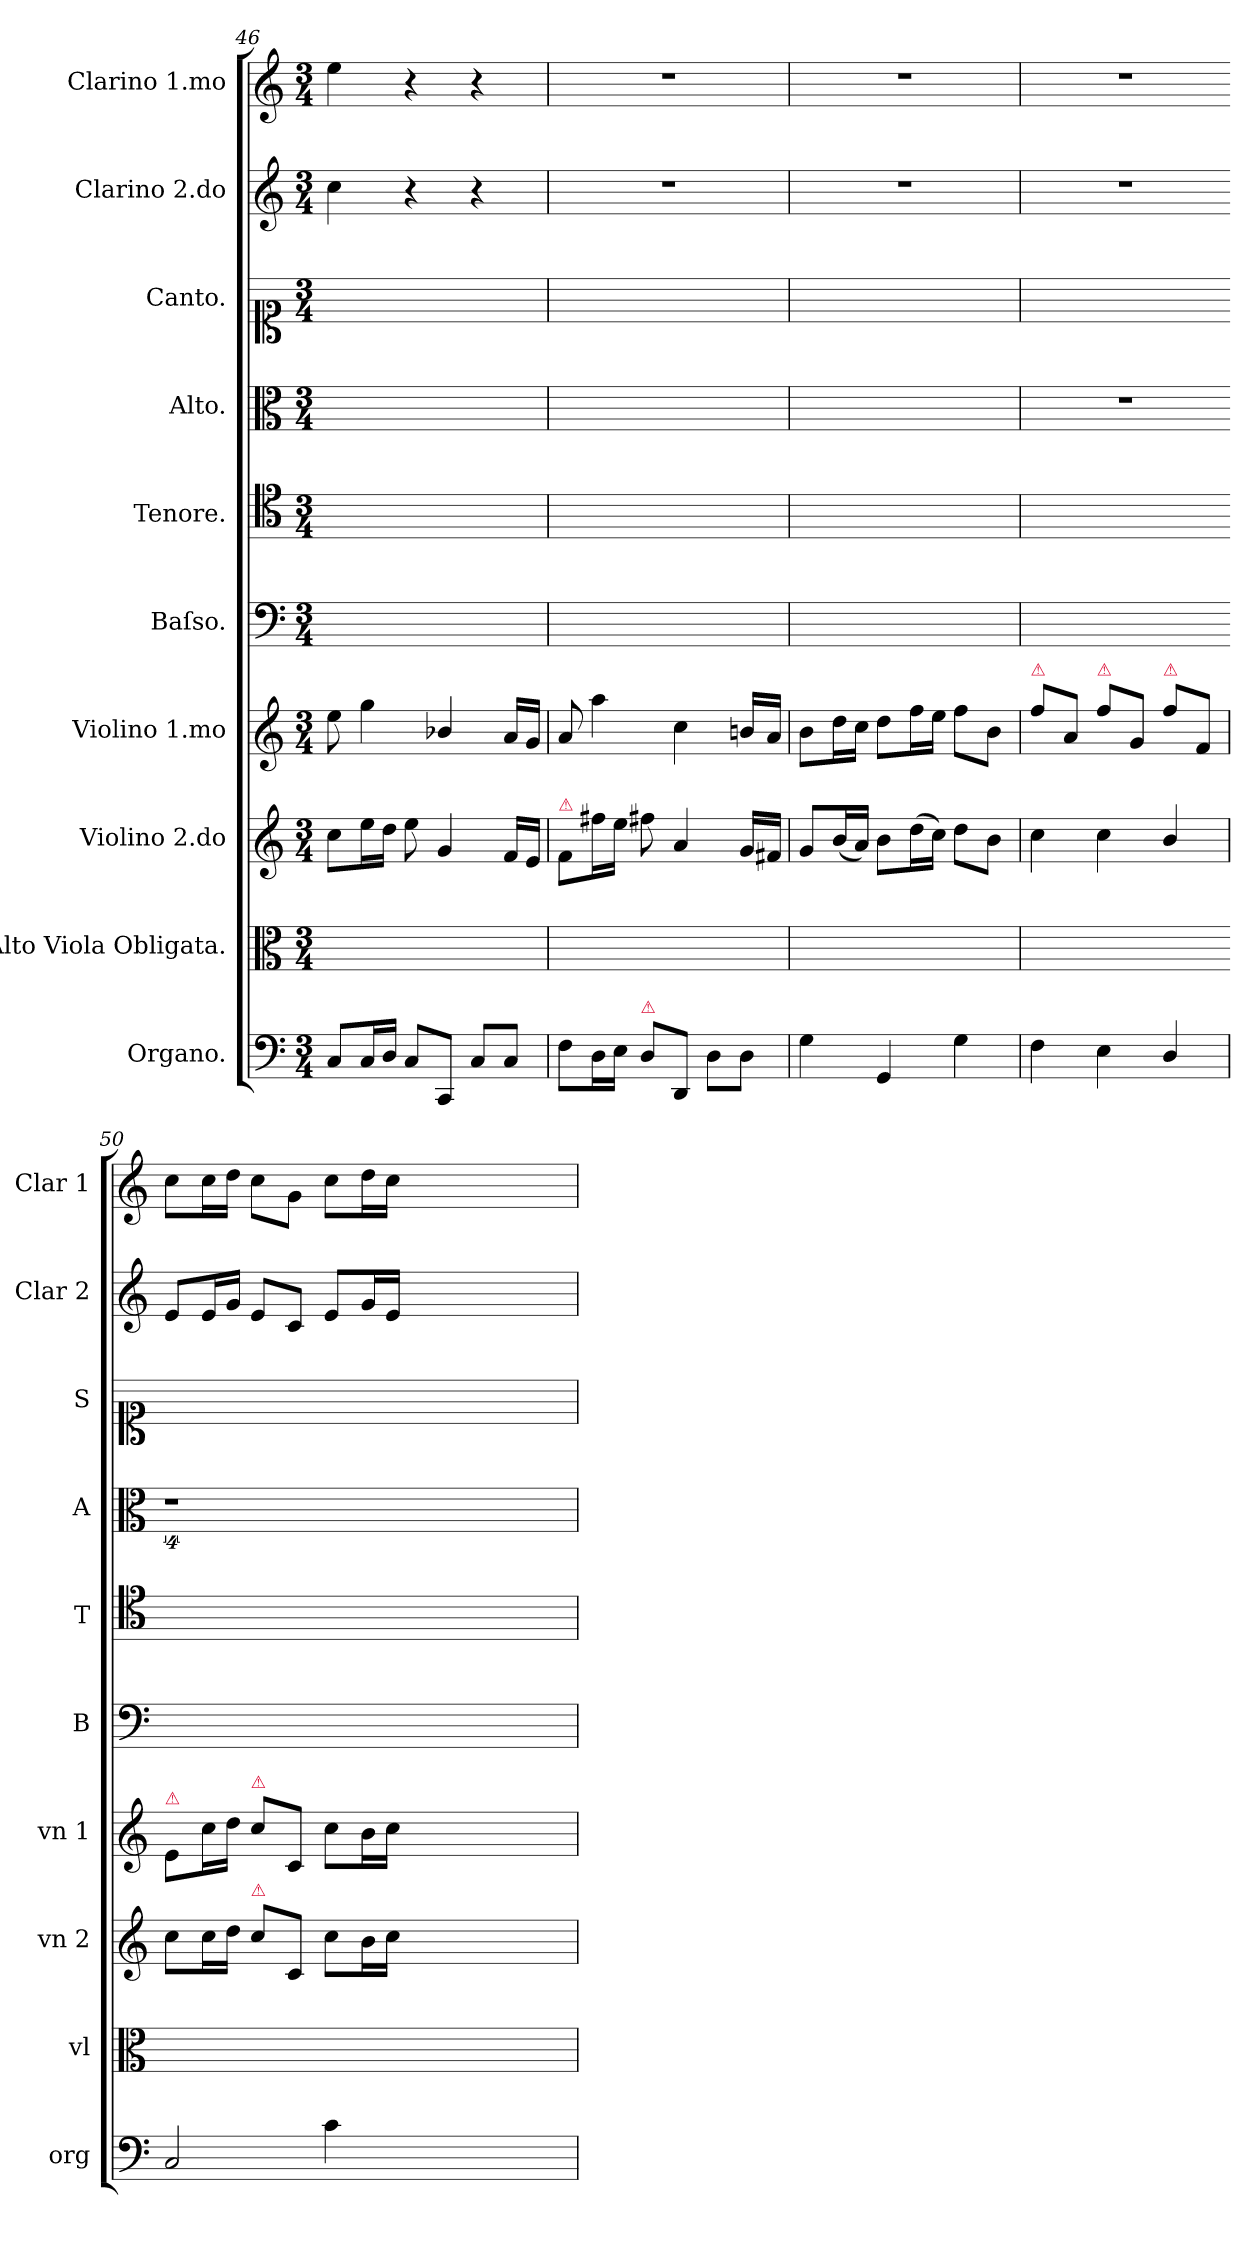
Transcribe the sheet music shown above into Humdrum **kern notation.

**kern	**kern	**kern	**kern	**kern	**kern	**kern	**kern	**kern	**kern
*part10	*part9	*part8	*part7	*part6	*part5	*part4	*part3	*part2	*part1
*staff10	*staff9	*staff8	*staff7	*staff6	*staff5	*staff4	*staff3	*staff2	*staff1
*I"Organo.	*I"Alto Viola Obligata.	*I"Violino 2.do	*I"Violino 1.mo	*I"Baſso.	*I"Tenore.	*I"Alto.	*I"Canto.	*I"Clarino 2.do	*I"Clarino 1.mo
*I'org	*I'vl	*I'vn 2	*I'vn 1	*I'B	*I'T	*I'A	*I'S	*I'Clar 2	*I'Clar 1
*clefF4	*clefC3	*clefG2	*clefG2	*clefF4	*clefC4	*clefC3	*clefC1	*clefG2	*clefG2
*k[]	*k[]	*k[]	*k[]	*k[]	*k[]	*k[]	*k[]	*k[]	*k[]
*C:	*C:	*C:	*C:	*C:	*C:	*C:	*C:	*C:	*C:
*M3/4	*M3/4	*M3/4	*M3/4	*M3/4	*M3/4	*M3/4	*M3/4	*M3/4	*M3/4
=46	=46	=46	=46	=46	=46	=46	=46	=46	=46
8C/L	2.ryy	8cc\L	8ee\	2.ryy	2.ryy	2.ryy	2.ryy	4cc\	4ee\
16C/L	.	16ee\L	4gg\	.	.	.	.	.	.
16D/JJ	.	16dd\JJ	.	.	.	.	.	.	.
8C/L	.	8ee\	.	.	.	.	.	4r	4r
8CC/J	.	4g/	4b-X/	.	.	.	.	.	.
8C/L	.	.	.	.	.	.	.	4r	4r
8C/J	.	16f/LL	16a/LL	.	.	.	.	.	.
.	.	16e/JJ	16g/JJ	.	.	.	.	.	.
=47	=47	=47	=47	=47	=47	=47	=47	=47	=47
!	!	!LO:TX:a:color=crimson:t=⚠	!	!	!	!	!	!	!
8F\L	2.ryy	8f/L	8a/	2.ryy	2.ryy	2.ryy	2.ryy	2.r	2.r
16D\L	.	16ff#X\L	4aa\	.	.	.	.	.	.
16E\JJ	.	16ee\JJ	.	.	.	.	.	.	.
!LO:TX:a:color=crimson:t=⚠	!	!	!	!	!	!	!	!	!
8D\L	.	8ff#X\	.	.	.	.	.	.	.
8DD/J	.	4a/	4cc\	.	.	.	.	.	.
8D\L	.	.	.	.	.	.	.	.	.
8D\J	.	16g/LL	16bn/LL	.	.	.	.	.	.
.	.	16f#X/JJ	16a/JJ	.	.	.	.	.	.
=48	=48	=48	=48	=48	=48	=48	=48	=48	=48
4G\	2.ryy	8g/L	8b\L	2.ryy	2.ryy	2.ryy	2.ryy	2.r	2.r
.	.	(<16b/L	16dd\L	.	.	.	.	.	.
.	.	16a/JJ)	16cc\JJ	.	.	.	.	.	.
4GG/	.	8b\L	8dd\L	.	.	.	.	.	.
.	.	(>16dd\L	16ff\L	.	.	.	.	.	.
.	.	16cc\JJ)	16ee\JJ	.	.	.	.	.	.
4G\	.	8dd\L	8ff\L	.	.	.	.	.	.
.	.	8b\J	8b\J	.	.	.	.	.	.
=49	=49	=49	=49	=49	=49	=49	=49	=49	=49
!	!	!	!LO:TX:a:color=crimson:t=⚠	!	!	!	!	!	!
4F\	2.ryy	4cc\	8ff\L	2.ryy	2.ryy	2.r	2.ryy	2.r	2.r
.	.	.	8a/J	.	.	.	.	.	.
!	!	!	!LO:TX:a:color=crimson:t=⚠	!	!	!	!	!	!
4E\	.	4cc\	8ff\L	.	.	.	.	.	.
.	.	.	8g/J	.	.	.	.	.	.
!	!	!	!LO:TX:a:color=crimson:t=⚠	!	!	!	!	!	!
4D/	.	4b/	8ff\L	.	.	.	.	.	.
.	.	.	8f/J	.	.	.	.	.	.
=50	=50	=50	=50	=50	=50	=50	=50	=50	=50-
!	!	!	!LO:TX:a:color=crimson:t=⚠	!	!	!	!	!	!
2C/	2.ryy	8cc\L	8e/L	2.ryy	2.ryy	4%9r	2.ryy	8e/L	8cc\L
.	.	16cc\L	16cc\L	.	.	.	.	16e/L	16cc\L
.	.	16dd\JJ	16dd\JJ	.	.	.	.	16g/JJ	16dd\JJ
!	!	!	!LO:TX:a:color=crimson:t=⚠	!	!	!	!	!	!
!	!	!LO:TX:a:color=crimson:t=⚠	!	!	!	!	!	!	!
.	.	8cc\L	8cc\L	.	.	.	.	8e/L	8cc\L
.	.	8c/J	8c/J	.	.	.	.	8c/J	8g\J
4c\	.	8cc\L	8cc\L	.	.	.	.	8e/L	8cc\L
.	.	16b\L	16b\L	.	.	.	.	16g/L	16dd\L
.	.	16cc\JJ	16cc\JJ	.	.	.	.	16e/JJ	16cc\JJ
1.ryy	1.ryy	1.ryy	1.ryy	1.ryy	1.ryy	.	1.ryy	1.ryy	1.ryy
=	=	=	=	=	=	=	=	=	=
*-	*-	*-	*-	*-	*-	*-	*-	*-	*-
